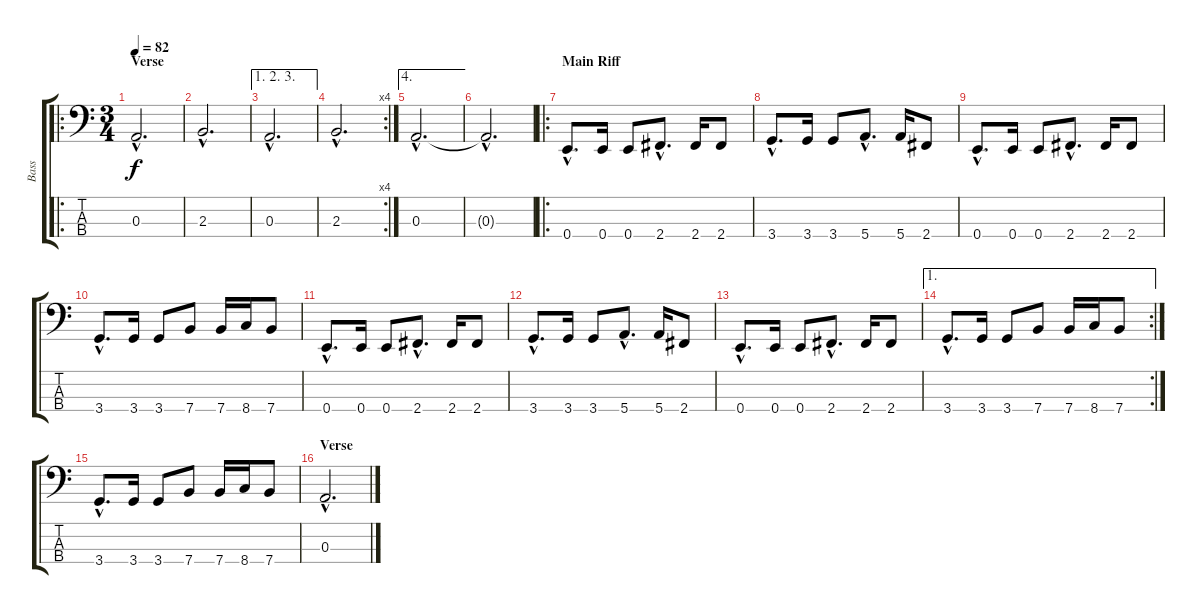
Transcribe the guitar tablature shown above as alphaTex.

\track ("Bass" "Bass") {instrument electricbassfinger}
\staff {score tabs}
\tuning (G2 D2 A1 E1) {hide}
\ro
\ts (3 4)
\section ("" "Verse")
\tempo 82
\clef f4
\ks c
0.3{hac}.2{d dy f} |
2.3{hac}.2{d} |
\ae (1 2 3)
0.3{hac}.2{d} |
\rc 4
2.3{hac}.2{d} |
\ae 4
0.3{hac}.2{d} |
0.3{hac t}.2{d} |
\ro
\section ("" "Main Riff")
0.4{hac}.8{d} 0.4.16 0.4.8 2.4{hac}.8{d} 2.4.16 2.4.8 |
3.4{hac}.8{d} 3.4.16 3.4.8 5.4{hac}.8{d} 5.4.16 2.4.8 |
0.4{hac}.8{d} 0.4.16 0.4.8 2.4{hac}.8{d} 2.4.16 2.4.8 |
3.4{hac}.8{d} 3.4.16 3.4.8 7.4.8 7.4.16 8.4.16 7.4.8 |
0.4{hac}.8{d} 0.4.16 0.4.8 2.4{hac}.8{d} 2.4.16 2.4.8 |
3.4{hac}.8{d} 3.4.16 3.4.8 5.4{hac}.8{d} 5.4.16 2.4.8 |
0.4{hac}.8{d} 0.4.16 0.4.8 2.4{hac}.8{d} 2.4.16 2.4.8 |
\ae 1
\rc 2
3.4{hac}.8{d} 3.4.16 3.4.8 7.4.8 7.4.16 8.4.16 7.4.8 |
3.4{hac}.8{d} 3.4.16 3.4.8 7.4.8 7.4.16 8.4.16 7.4.8 |
\section ("" "Verse")
0.3{hac}.2{d}
